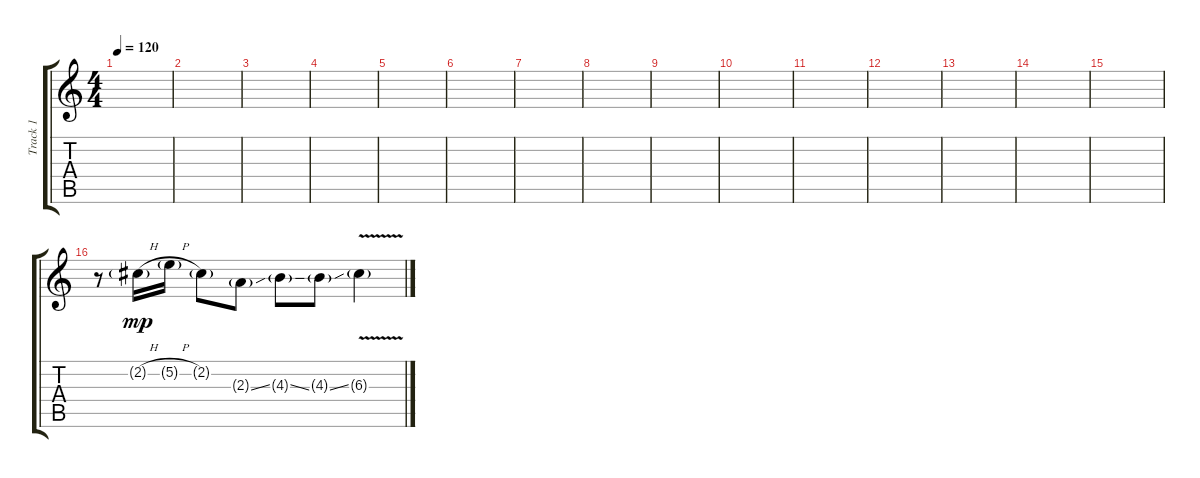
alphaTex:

\track ("Track 1" "Track 1") {instrument distortionguitar}
\staff {score tabs}
\tuning (E4 B3 G3 D3 A2 E2) {hide}
\ts (4 4)
\tempo 120
\clef g2
\ks c
|
|
|
|
|
|
|
|
|
|
|
|
|
|
|
r.8 2.2{h g}.16{dy mp} 5.2{h g}.16 2.2{g}.8 2.3{ss g}.8 4.3{ss g}.8 4.3{ss g}.8 6.3{v g}.4
